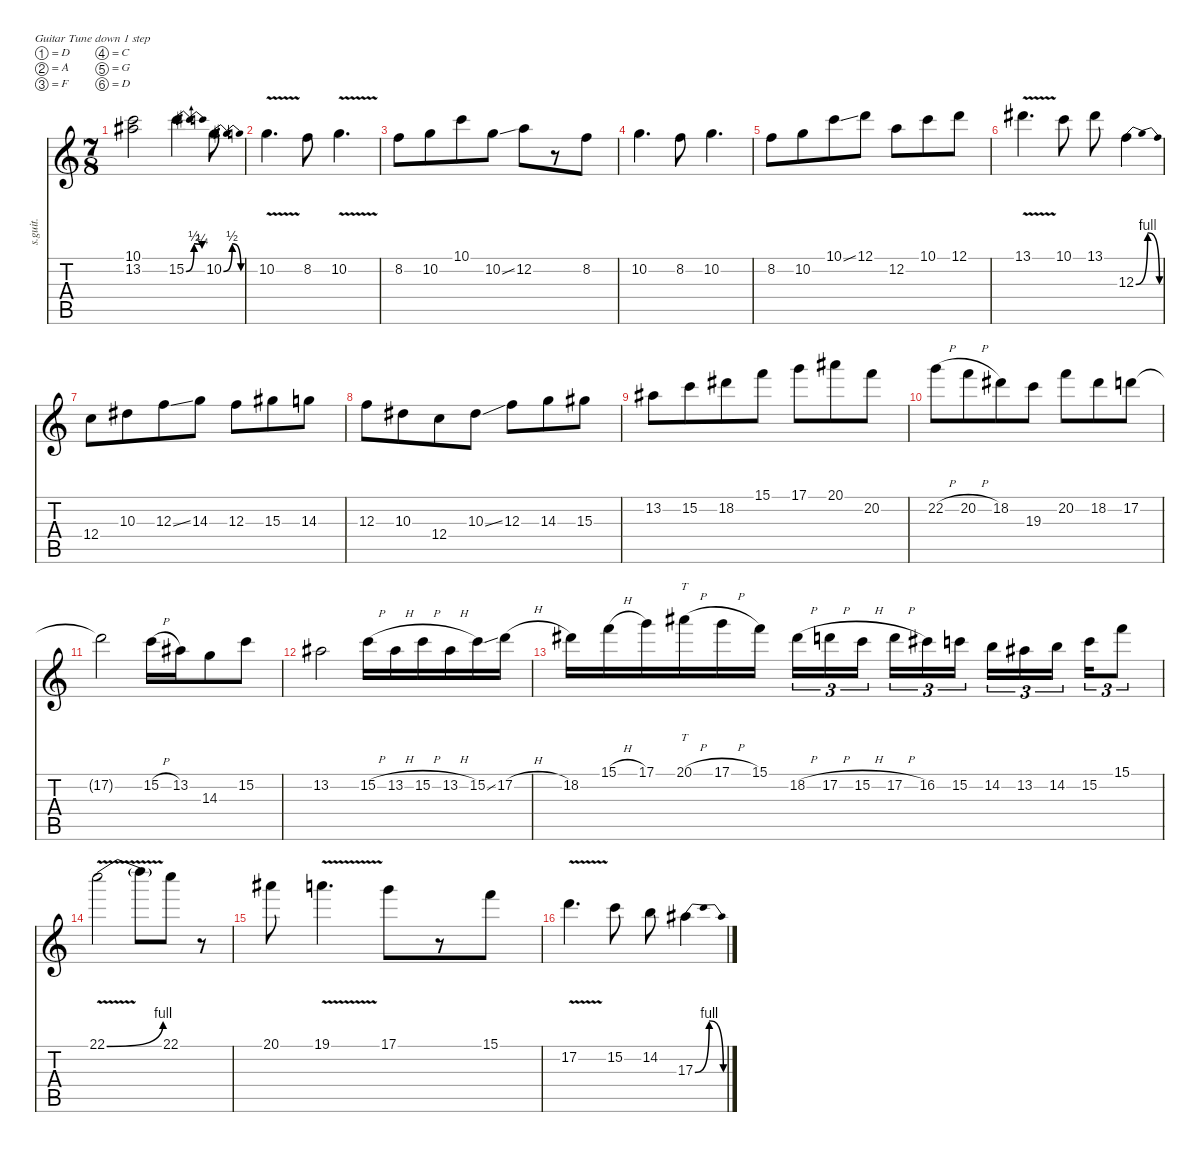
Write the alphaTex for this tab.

\defaultSystemsLayout 4
\hideDynamics
\bracketExtendMode nobrackets
\track ("Solo by Guthrie Govan" "s.guit.") {instrument overdrivenguitar}
\staff {score tabs}
\tuning (D4 A3 F3 C3 G2 D2)
\ts (7 8)
\tempo (212 hide)
\clef g2
\ks c
(10.1{t} 13.2{t}).2{lyrics (0 "") lyrics (1 "") lyrics (2 "") lyrics (3 "") lyrics (4 "") dy f} 15.2{be (bendrelease 0 0 30 2 45 2 60 1)}.4{lyrics (0 "") lyrics (1 "") lyrics (2 "") lyrics (3 "") lyrics (4 "")} 10.2{be (bendrelease 0 0 30 2 45 2 60 0)}.8{lyrics (0 "") lyrics (1 "") lyrics (2 "") lyrics (3 "") lyrics (4 "")} |
10.2{v}.4{d lyrics (0 "") lyrics (1 "") lyrics (2 "") lyrics (3 "") lyrics (4 "")} 8.2.8{lyrics (0 "") lyrics (1 "") lyrics (2 "") lyrics (3 "") lyrics (4 "")} 10.2{v}.4{d lyrics (0 "") lyrics (1 "") lyrics (2 "") lyrics (3 "") lyrics (4 "")} |
8.2.8{lyrics (0 "") lyrics (1 "") lyrics (2 "") lyrics (3 "") lyrics (4 "")} 10.2.8{lyrics (0 "") lyrics (1 "") lyrics (2 "") lyrics (3 "") lyrics (4 "")} 10.1.8{lyrics (0 "") lyrics (1 "") lyrics (2 "") lyrics (3 "") lyrics (4 "")} 10.2{ss}.8{lyrics (0 "") lyrics (1 "") lyrics (2 "") lyrics (3 "") lyrics (4 "")} 12.2.8{lyrics (0 "") lyrics (1 "") lyrics (2 "") lyrics (3 "") lyrics (4 "")} r.8 8.2.8{lyrics (0 "") lyrics (1 "") lyrics (2 "") lyrics (3 "") lyrics (4 "")} |
10.2.4{d lyrics (0 "") lyrics (1 "") lyrics (2 "") lyrics (3 "") lyrics (4 "")} 8.2.8{lyrics (0 "") lyrics (1 "") lyrics (2 "") lyrics (3 "") lyrics (4 "")} 10.2.4{d lyrics (0 "") lyrics (1 "") lyrics (2 "") lyrics (3 "") lyrics (4 "")} |
8.2.8{lyrics (0 "") lyrics (1 "") lyrics (2 "") lyrics (3 "") lyrics (4 "")} 10.2.8{lyrics (0 "") lyrics (1 "") lyrics (2 "") lyrics (3 "") lyrics (4 "")} 10.1{ss}.8{lyrics (0 "") lyrics (1 "") lyrics (2 "") lyrics (3 "") lyrics (4 "")} 12.1.8{lyrics (0 "") lyrics (1 "") lyrics (2 "") lyrics (3 "") lyrics (4 "")} 12.2.8{lyrics (0 "") lyrics (1 "") lyrics (2 "") lyrics (3 "") lyrics (4 "")} 10.1.8{lyrics (0 "") lyrics (1 "") lyrics (2 "") lyrics (3 "") lyrics (4 "")} 12.1.8{lyrics (0 "") lyrics (1 "") lyrics (2 "") lyrics (3 "") lyrics (4 "")} |
13.1{v acc #}.4{d lyrics (0 "") lyrics (1 "") lyrics (2 "") lyrics (3 "") lyrics (4 "")} 10.1.8{lyrics (0 "") lyrics (1 "") lyrics (2 "") lyrics (3 "") lyrics (4 "")} 13.1{acc #}.8{lyrics (0 "") lyrics (1 "") lyrics (2 "") lyrics (3 "") lyrics (4 "")} 12.3{be (bendrelease 0 0 30 4 30 4 60 0)}.4{lyrics (0 "") lyrics (1 "") lyrics (2 "") lyrics (3 "") lyrics (4 "")} |
12.4.8{lyrics (0 "") lyrics (1 "") lyrics (2 "") lyrics (3 "") lyrics (4 "")} 10.3{acc #}.8{lyrics (0 "") lyrics (1 "") lyrics (2 "") lyrics (3 "") lyrics (4 "")} 12.3{ss}.8{lyrics (0 "") lyrics (1 "") lyrics (2 "") lyrics (3 "") lyrics (4 "")} 14.3.8{lyrics (0 "") lyrics (1 "") lyrics (2 "") lyrics (3 "") lyrics (4 "")} 12.3.8{lyrics (0 "") lyrics (1 "") lyrics (2 "") lyrics (3 "") lyrics (4 "")} 15.3{acc #}.8{lyrics (0 "") lyrics (1 "") lyrics (2 "") lyrics (3 "") lyrics (4 "")} 14.3.8{lyrics (0 "") lyrics (1 "") lyrics (2 "") lyrics (3 "") lyrics (4 "")} |
12.3.8{lyrics (0 "") lyrics (1 "") lyrics (2 "") lyrics (3 "") lyrics (4 "")} 10.3{acc #}.8{lyrics (0 "") lyrics (1 "") lyrics (2 "") lyrics (3 "") lyrics (4 "")} 12.4.8{lyrics (0 "") lyrics (1 "") lyrics (2 "") lyrics (3 "") lyrics (4 "")} 10.3{ss acc #}.8{lyrics (0 "") lyrics (1 "") lyrics (2 "") lyrics (3 "") lyrics (4 "")} 12.3.8{lyrics (0 "") lyrics (1 "") lyrics (2 "") lyrics (3 "") lyrics (4 "")} 14.3.8{lyrics (0 "") lyrics (1 "") lyrics (2 "") lyrics (3 "") lyrics (4 "")} 15.3{acc #}.8{lyrics (0 "") lyrics (1 "") lyrics (2 "") lyrics (3 "") lyrics (4 "")} |
13.2{acc #}.8{lyrics (0 "") lyrics (1 "") lyrics (2 "") lyrics (3 "") lyrics (4 "")} 15.2.8{lyrics (0 "") lyrics (1 "") lyrics (2 "") lyrics (3 "") lyrics (4 "")} 18.2{acc #}.8{lyrics (0 "") lyrics (1 "") lyrics (2 "") lyrics (3 "") lyrics (4 "")} 15.1.8{lyrics (0 "") lyrics (1 "") lyrics (2 "") lyrics (3 "") lyrics (4 "")} 17.1.8{lyrics (0 "") lyrics (1 "") lyrics (2 "") lyrics (3 "") lyrics (4 "")} 20.1{acc #}.8{lyrics (0 "") lyrics (1 "") lyrics (2 "") lyrics (3 "") lyrics (4 "")} 20.2.8{lyrics (0 "") lyrics (1 "") lyrics (2 "") lyrics (3 "") lyrics (4 "")} |
22.2{h}.8{lyrics (0 "") lyrics (1 "") lyrics (2 "") lyrics (3 "") lyrics (4 "")} 20.2{h}.8{lyrics (0 "") lyrics (1 "") lyrics (2 "") lyrics (3 "") lyrics (4 "")} 18.2{acc #}.8{lyrics (0 "") lyrics (1 "") lyrics (2 "") lyrics (3 "") lyrics (4 "")} 19.3.8{lyrics (0 "") lyrics (1 "") lyrics (2 "") lyrics (3 "") lyrics (4 "")} 20.2.8{lyrics (0 "") lyrics (1 "") lyrics (2 "") lyrics (3 "") lyrics (4 "")} 18.2{acc #}.8{lyrics (0 "") lyrics (1 "") lyrics (2 "") lyrics (3 "") lyrics (4 "")} 17.2.8{lyrics (0 "") lyrics (1 "") lyrics (2 "") lyrics (3 "") lyrics (4 "")} |
17.2{t}.2{lyrics (0 "") lyrics (1 "") lyrics (2 "") lyrics (3 "") lyrics (4 "")} 15.2{h}.16{lyrics (0 "") lyrics (1 "") lyrics (2 "") lyrics (3 "") lyrics (4 "")} 13.2{acc #}.16{lyrics (0 "") lyrics (1 "") lyrics (2 "") lyrics (3 "") lyrics (4 "")} 14.3.8{lyrics (0 "") lyrics (1 "") lyrics (2 "") lyrics (3 "") lyrics (4 "")} 15.2.8{lyrics (0 "") lyrics (1 "") lyrics (2 "") lyrics (3 "") lyrics (4 "")} |
13.2{acc #}.2{lyrics (0 "") lyrics (1 "") lyrics (2 "") lyrics (3 "") lyrics (4 "")} 15.2{h}.16{lyrics (0 "") lyrics (1 "") lyrics (2 "") lyrics (3 "") lyrics (4 "")} 13.2{h acc #}.16{lyrics (0 "") lyrics (1 "") lyrics (2 "") lyrics (3 "") lyrics (4 "")} 15.2{h}.16{lyrics (0 "") lyrics (1 "") lyrics (2 "") lyrics (3 "") lyrics (4 "")} 13.2{h acc #}.16{lyrics (0 "") lyrics (1 "") lyrics (2 "") lyrics (3 "") lyrics (4 "")} 15.2{ss}.16{lyrics (0 "") lyrics (1 "") lyrics (2 "") lyrics (3 "") lyrics (4 "")} 17.2{h}.16{lyrics (0 "") lyrics (1 "") lyrics (2 "") lyrics (3 "") lyrics (4 "")} |
18.2{acc #}.16{lyrics (0 "") lyrics (1 "") lyrics (2 "") lyrics (3 "") lyrics (4 "")} 15.1{h}.16{lyrics (0 "") lyrics (1 "") lyrics (2 "") lyrics (3 "") lyrics (4 "")} 17.1.16{lyrics (0 "") lyrics (1 "") lyrics (2 "") lyrics (3 "") lyrics (4 "")} 20.1{h acc #}.16{tt lyrics (0 "") lyrics (1 "") lyrics (2 "") lyrics (3 "") lyrics (4 "")} 17.1{h}.16{lyrics (0 "") lyrics (1 "") lyrics (2 "") lyrics (3 "") lyrics (4 "")} 15.1.16{lyrics (0 "") lyrics (1 "") lyrics (2 "") lyrics (3 "") lyrics (4 "")} 18.2{h acc #}.16{tu (3 2) lyrics (0 "") lyrics (1 "") lyrics (2 "") lyrics (3 "") lyrics (4 "")} 17.2{h}.16{tu (3 2) lyrics (0 "") lyrics (1 "") lyrics (2 "") lyrics (3 "") lyrics (4 "")} 15.2{h}.16{tu (3 2) lyrics (0 "") lyrics (1 "") lyrics (2 "") lyrics (3 "") lyrics (4 "")} 17.2{h}.16{tu (3 2) lyrics (0 "") lyrics (1 "") lyrics (2 "") lyrics (3 "") lyrics (4 "")} 16.2{acc #}.16{tu (3 2) lyrics (0 "") lyrics (1 "") lyrics (2 "") lyrics (3 "") lyrics (4 "")} 15.2.16{tu (3 2) lyrics (0 "") lyrics (1 "") lyrics (2 "") lyrics (3 "") lyrics (4 "")} 14.2.16{tu (3 2) lyrics (0 "") lyrics (1 "") lyrics (2 "") lyrics (3 "") lyrics (4 "")} 13.2{acc #}.16{tu (3 2) lyrics (0 "") lyrics (1 "") lyrics (2 "") lyrics (3 "") lyrics (4 "")} 14.2.16{tu (3 2) lyrics (0 "") lyrics (1 "") lyrics (2 "") lyrics (3 "") lyrics (4 "")} 15.2.16{tu (3 2) lyrics (0 "") lyrics (1 "") lyrics (2 "") lyrics (3 "") lyrics (4 "")} 15.1.8{tu (3 2) lyrics (0 "") lyrics (1 "") lyrics (2 "") lyrics (3 "") lyrics (4 "")} |
22.1{be (bend 0 0 60 4) v}.2{lyrics (0 "") lyrics (1 "") lyrics (2 "") lyrics (3 "") lyrics (4 "")} 22.1{t}.8{lyrics (0 "") lyrics (1 "") lyrics (2 "") lyrics (3 "") lyrics (4 "")} 22.1.8{lyrics (0 "") lyrics (1 "") lyrics (2 "") lyrics (3 "") lyrics (4 "")} r.8 |
20.1{acc #}.8{lyrics (0 "") lyrics (1 "") lyrics (2 "") lyrics (3 "") lyrics (4 "")} 19.1{v}.4{d lyrics (0 "") lyrics (1 "") lyrics (2 "") lyrics (3 "") lyrics (4 "")} 17.1.8{lyrics (0 "") lyrics (1 "") lyrics (2 "") lyrics (3 "") lyrics (4 "")} r.8 15.1.8{lyrics (0 "") lyrics (1 "") lyrics (2 "") lyrics (3 "") lyrics (4 "")} |
17.2{v}.4{d lyrics (0 "") lyrics (1 "") lyrics (2 "") lyrics (3 "") lyrics (4 "")} 15.2.8{lyrics (0 "") lyrics (1 "") lyrics (2 "") lyrics (3 "") lyrics (4 "")} 14.2.8{lyrics (0 "") lyrics (1 "") lyrics (2 "") lyrics (3 "") lyrics (4 "")} 17.3{be (bendrelease 0 0 30 4 30 4 60 0) acc #}.4{lyrics (0 "") lyrics (1 "") lyrics (2 "") lyrics (3 "") lyrics (4 "")}
